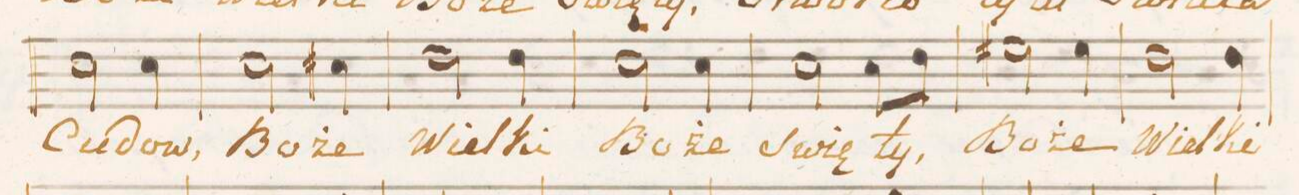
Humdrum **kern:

**kern	**text
*I"Tenore.	*
*clefC4	*
*k[f#c#g#]	*
*M3/4	*
2B\	Cu-
4B\	-dow,
=45	=45
2B\	Bo-
4B#X\	-że
=46	=46
2c#\	Wiel-
4c#\	-ki
=47	=47
2B\	Bo-
4B\	-że
=48	=48
2B\	ſwię-
8B\L	-ty,
8c#\J	.
=49	=49
2d#X\	Bo-
4d#\	-że
=50	=50
2c#\	Wiel-
4c#\	-ki
=51	=51
*-	*-
